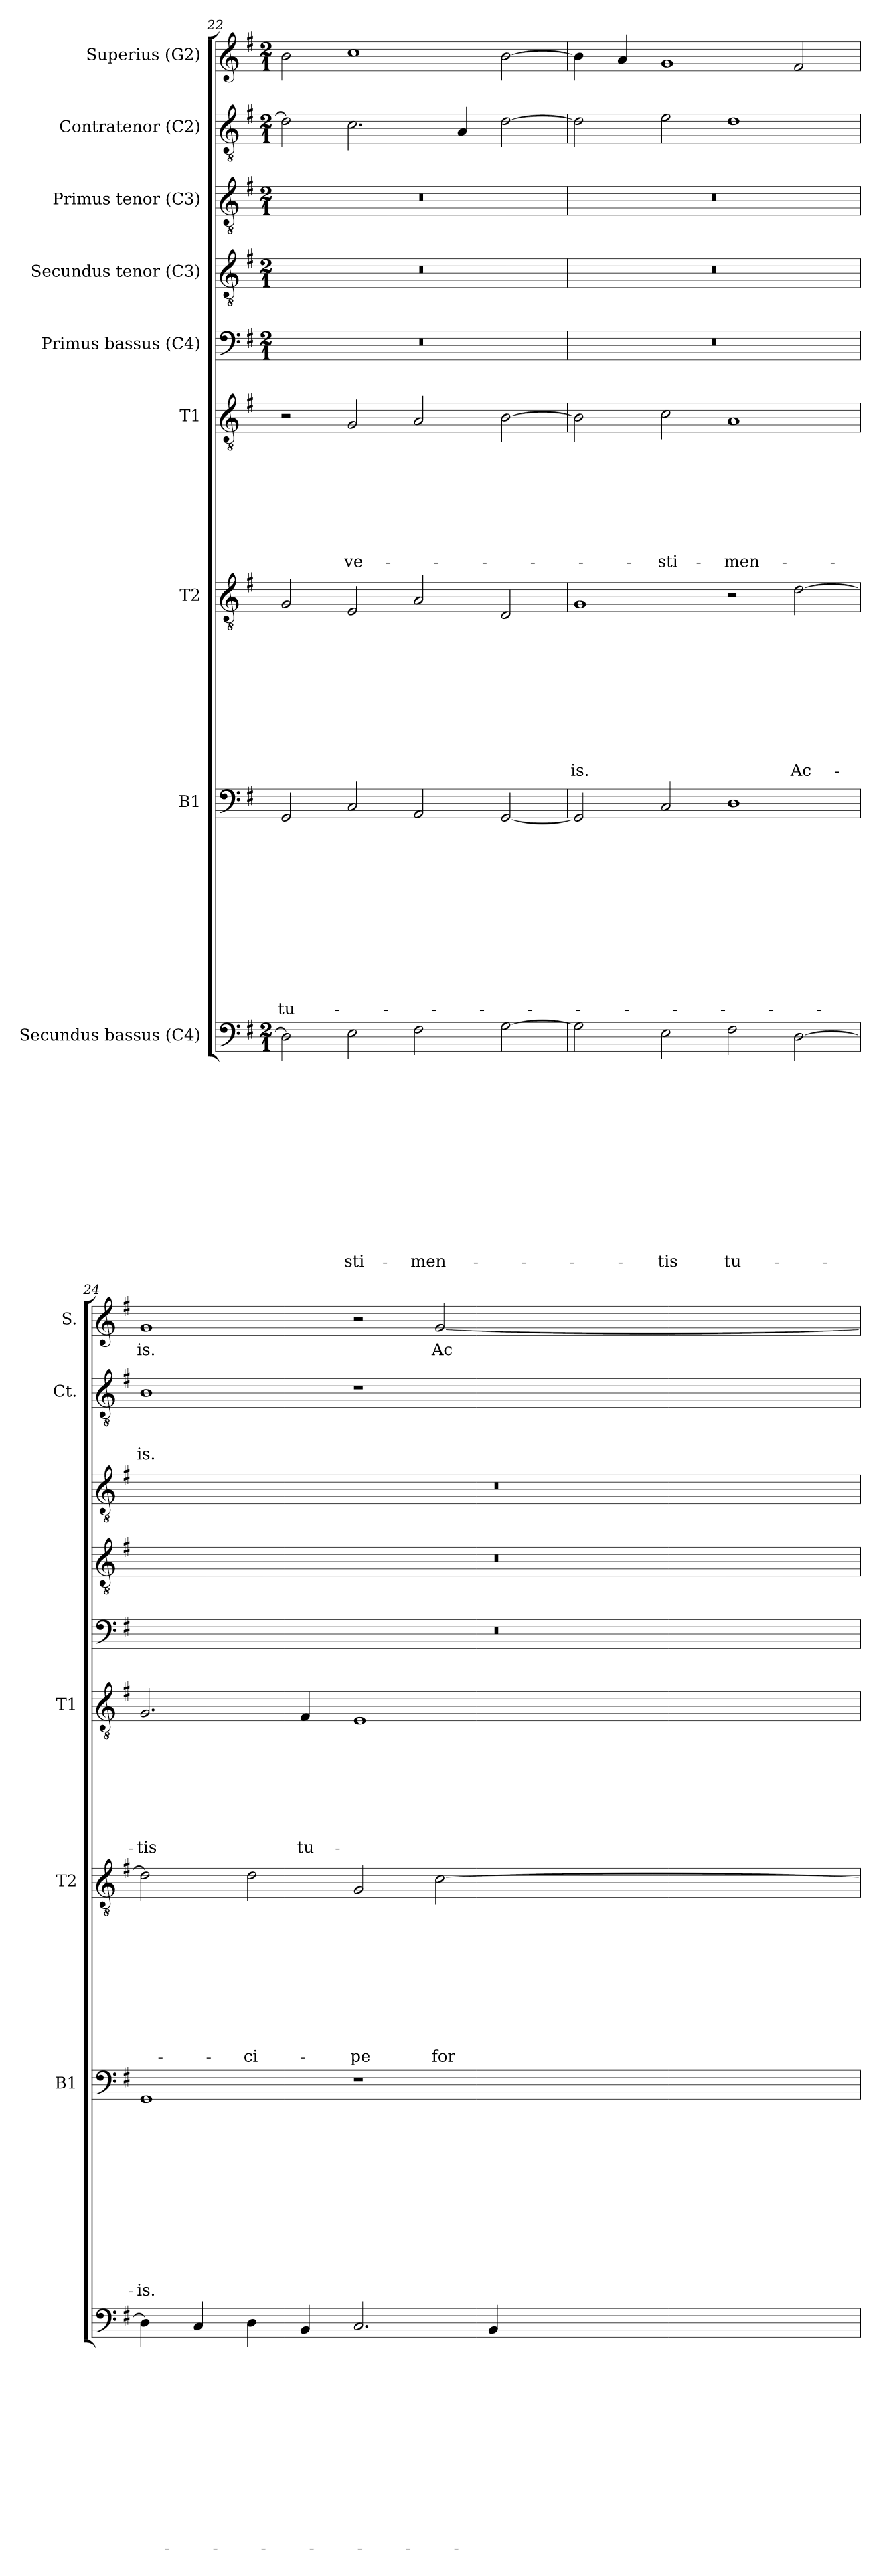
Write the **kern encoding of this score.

**kern	**text	**text	**text	**text	**text	**text	**text	**text	**text	**text	**text	**text	**text	**kern	**text	**text	**text	**text	**text	**text	**text	**text	**text	**text	**text	**text	**kern	**text	**text	**text	**text	**text	**text	**text	**text	**text	**text	**kern	**text	**text	**text	**text	**text	**text	**text	**text	**kern	**kern	**kern	**kern	**text	**text	**text	**kern	**text
*part9	*part9	*part9	*part9	*part9	*part9	*part9	*part9	*part9	*part9	*part9	*part9	*part9	*part9	*part8	*part8	*part8	*part8	*part8	*part8	*part8	*part8	*part8	*part8	*part8	*part8	*part8	*part7	*part7	*part7	*part7	*part7	*part7	*part7	*part7	*part7	*part7	*part7	*part6	*part6	*part6	*part6	*part6	*part6	*part6	*part6	*part6	*part5	*part4	*part3	*part2	*part2	*part2	*part2	*part1	*part1
*staff9	*staff9	*staff9	*staff9	*staff9	*staff9	*staff9	*staff9	*staff9	*staff9	*staff9	*staff9	*staff9	*staff9	*staff8	*staff8	*staff8	*staff8	*staff8	*staff8	*staff8	*staff8	*staff8	*staff8	*staff8	*staff8	*staff8	*staff7	*staff7	*staff7	*staff7	*staff7	*staff7	*staff7	*staff7	*staff7	*staff7	*staff7	*staff6	*staff6	*staff6	*staff6	*staff6	*staff6	*staff6	*staff6	*staff6	*staff5	*staff4	*staff3	*staff2	*staff2	*staff2	*staff2	*staff1	*staff1
*I"Secundus bassus (C4)	*	*	*	*	*	*	*	*	*	*	*	*	*	*I"B1	*	*	*	*	*	*	*	*	*	*	*	*	*I"T2	*	*	*	*	*	*	*	*	*	*	*I"T1	*	*	*	*	*	*	*	*	*I"Primus bassus (C4)	*I"Secundus tenor (C3)	*I"Primus tenor (C3)	*I"Contratenor (C2)	*	*	*	*I"Superius (G2)	*
*	*	*	*	*	*	*	*	*	*	*	*	*	*	*I'B1	*	*	*	*	*	*	*	*	*	*	*	*	*I'T2	*	*	*	*	*	*	*	*	*	*	*I'T1	*	*	*	*	*	*	*	*	*	*	*	*I'Ct.	*	*	*	*I'S.	*
*clefF4	*	*	*	*	*	*	*	*	*	*	*	*	*	*clefF4	*	*	*	*	*	*	*	*	*	*	*	*	*clefGv2	*	*	*	*	*	*	*	*	*	*	*clefGv2	*	*	*	*	*	*	*	*	*clefF4	*clefGv2	*clefGv2	*clefGv2	*	*	*	*clefG2	*
*k[f#]	*	*	*	*	*	*	*	*	*	*	*	*	*	*k[f#]	*	*	*	*	*	*	*	*	*	*	*	*	*k[f#]	*	*	*	*	*	*	*	*	*	*	*k[f#]	*	*	*	*	*	*	*	*	*k[f#]	*k[f#]	*k[f#]	*k[f#]	*	*	*	*k[f#]	*
*G:	*	*	*	*	*	*	*	*	*	*	*	*	*	*G:	*	*	*	*	*	*	*	*	*	*	*	*	*G:	*	*	*	*	*	*	*	*	*	*	*G:	*	*	*	*	*	*	*	*	*G:	*G:	*G:	*G:	*	*	*	*G:	*
*M2/1	*	*	*	*	*	*	*	*	*	*	*	*	*	*	*	*	*	*	*	*	*	*	*	*	*	*	*	*	*	*	*	*	*	*	*	*	*	*	*	*	*	*	*	*	*	*	*M2/1	*M2/1	*M2/1	*M2/1	*	*	*	*M2/1	*
=22	=22	=22	=22	=22	=22	=22	=22	=22	=22	=22	=22	=22	=22	=22	=22	=22	=22	=22	=22	=22	=22	=22	=22	=22	=22	=22	=22	=22	=22	=22	=22	=22	=22	=22	=22	=22	=22	=22	=22	=22	=22	=22	=22	=22	=22	=22	=22	=22	=22	=22	=22	=22	=22	=22	=22
!	!	!	!	!	!	!	!	!	!	!	!	!	!	!	!	!	!	!	!	!	!	!	!	!	!	!LO:LY:b	!	!	!	!	!	!	!	!	!	!	!	!	!	!	!	!	!	!	!	!	!	!	!	!	!	!	!	!	!
2D\]	.	.	.	.	.	.	.	.	.	.	.	.	.	2GG/	.	.	.	.	.	.	.	.	.	.	.	tu-	2G/	.	.	.	.	.	.	.	.	.	.	2r	.	.	.	.	.	.	.	.	0r	0r	0r	2d\]	.	.	.	2b\	.
!	!	!	!	!	!	!	!	!	!	!	!	!	!LO:LY:b	!	!	!	!	!	!	!	!	!	!	!	!	!	!	!	!	!	!	!	!	!	!	!	!	!	!	!	!	!	!	!	!	!LO:LY:b	!	!	!	!	!	!	!	!	!
2E\	.	.	.	.	.	.	.	.	.	.	.	.	-sti-	2C/	.	.	.	.	.	.	.	.	.	.	.	.	2E/	.	.	.	.	.	.	.	.	.	.	2G/	.	.	.	.	.	.	.	ve-	.	.	.	2.c\	.	.	.	1cc	.
!	!	!	!	!	!	!	!	!	!	!	!	!	!LO:LY:b	!	!	!	!	!	!	!	!	!	!	!	!	!	!	!	!	!	!	!	!	!	!	!	!	!	!	!	!	!	!	!	!	!	!	!	!	!	!	!	!	!	!
2F#\	.	.	.	.	.	.	.	.	.	.	.	.	-men-	2AA/	.	.	.	.	.	.	.	.	.	.	.	.	2A/	.	.	.	.	.	.	.	.	.	.	2A/	.	.	.	.	.	.	.	.	.	.	.	.	.	.	.	.	.
.	.	.	.	.	.	.	.	.	.	.	.	.	.	.	.	.	.	.	.	.	.	.	.	.	.	.	.	.	.	.	.	.	.	.	.	.	.	.	.	.	.	.	.	.	.	.	.	.	.	4A/	.	.	.	.	.
[>2G\	.	.	.	.	.	.	.	.	.	.	.	.	.	[<2GG/	.	.	.	.	.	.	.	.	.	.	.	.	2D/	.	.	.	.	.	.	.	.	.	.	[>2B\	.	.	.	.	.	.	.	.	.	.	.	[>2d\	.	.	.	[>2b\	.
=23	=23	=23	=23	=23	=23	=23	=23	=23	=23	=23	=23	=23	=23	=23	=23	=23	=23	=23	=23	=23	=23	=23	=23	=23	=23	=23	=23	=23	=23	=23	=23	=23	=23	=23	=23	=23	=23	=23	=23	=23	=23	=23	=23	=23	=23	=23	=23	=23	=23	=23	=23	=23	=23	=23	=23
!	!	!	!	!	!	!	!	!	!	!	!	!	!	!	!	!	!	!	!	!	!	!	!	!	!	!	!	!	!	!	!	!	!	!	!	!	!LO:LY:b	!	!	!	!	!	!	!	!	!	!	!	!	!	!	!	!	!	!
2G\]	.	.	.	.	.	.	.	.	.	.	.	.	.	2GG/]	.	.	.	.	.	.	.	.	.	.	.	.	1G	.	.	.	.	.	.	.	.	.	-is.	2B\]	.	.	.	.	.	.	.	.	0r	0r	0r	2d\]	.	.	.	4b\]	.
.	.	.	.	.	.	.	.	.	.	.	.	.	.	.	.	.	.	.	.	.	.	.	.	.	.	.	.	.	.	.	.	.	.	.	.	.	.	.	.	.	.	.	.	.	.	.	.	.	.	.	.	.	.	4a/	.
!	!	!	!	!	!	!	!	!	!	!	!	!	!LO:LY:b	!	!	!	!	!	!	!	!	!	!	!	!	!	!	!	!	!	!	!	!	!	!	!	!	!	!	!	!	!	!	!	!	!LO:LY:b	!	!	!	!	!	!	!	!	!
2E\	.	.	.	.	.	.	.	.	.	.	.	.	-tis	2C/	.	.	.	.	.	.	.	.	.	.	.	.	.	.	.	.	.	.	.	.	.	.	.	2c\	.	.	.	.	.	.	.	-sti-	.	.	.	2e\	.	.	.	1g	.
!	!	!	!	!	!	!	!	!	!	!	!	!	!LO:LY:b	!	!	!	!	!	!	!	!	!	!	!	!	!	!	!	!	!	!	!	!	!	!	!	!	!	!	!	!	!	!	!	!	!LO:LY:b	!	!	!	!	!	!	!	!	!
2F#\	.	.	.	.	.	.	.	.	.	.	.	.	tu-	1D	.	.	.	.	.	.	.	.	.	.	.	.	2r	.	.	.	.	.	.	.	.	.	.	1A	.	.	.	.	.	.	.	-men-	.	.	.	1d	.	.	.	.	.
!	!	!	!	!	!	!	!	!	!	!	!	!	!	!	!	!	!	!	!	!	!	!	!	!	!	!	!	!	!	!	!	!	!	!	!	!	!LO:LY:b	!	!	!	!	!	!	!	!	!	!	!	!	!	!	!	!	!	!
[>2D\	.	.	.	.	.	.	.	.	.	.	.	.	.	.	.	.	.	.	.	.	.	.	.	.	.	.	[>2d\	.	.	.	.	.	.	.	.	.	Ac-	.	.	.	.	.	.	.	.	.	.	.	.	.	.	.	.	2f#/	.
=24	=24	=24	=24	=24	=24	=24	=24	=24	=24	=24	=24	=24	=24	=24	=24	=24	=24	=24	=24	=24	=24	=24	=24	=24	=24	=24	=24	=24	=24	=24	=24	=24	=24	=24	=24	=24	=24	=24	=24	=24	=24	=24	=24	=24	=24	=24	=24	=24	=24	=24	=24	=24	=24	=24	=24
!	!	!	!	!	!	!	!	!	!	!	!	!	!	!	!	!	!	!	!	!	!	!	!	!	!	!LO:LY:b	!	!	!	!	!	!	!	!	!	!	!	!	!	!	!	!	!	!	!	!LO:LY:b	!	!	!	!	!	!	!LO:LY:b	!	!LO:LY:b
4D\]	.	.	.	.	.	.	.	.	.	.	.	.	.	1GG	.	.	.	.	.	.	.	.	.	.	.	-is.	2d\]	.	.	.	.	.	.	.	.	.	.	2.G/	.	.	.	.	.	.	.	-tis	0r	0r	0r	1B	.	.	-is.	1g	-is.
4C/	.	.	.	.	.	.	.	.	.	.	.	.	.	.	.	.	.	.	.	.	.	.	.	.	.	.	.	.	.	.	.	.	.	.	.	.	.	.	.	.	.	.	.	.	.	.	.	.	.	.	.	.	.	.	.
!	!	!	!	!	!	!	!	!	!	!	!	!	!	!	!	!	!	!	!	!	!	!	!	!	!	!	!	!	!	!	!	!	!	!	!	!	!LO:LY:b	!	!	!	!	!	!	!	!	!	!	!	!	!	!	!	!	!	!
4D\	.	.	.	.	.	.	.	.	.	.	.	.	.	.	.	.	.	.	.	.	.	.	.	.	.	.	2d\	.	.	.	.	.	.	.	.	.	-ci-	.	.	.	.	.	.	.	.	.	.	.	.	.	.	.	.	.	.
!	!	!	!	!	!	!	!	!	!	!	!	!	!	!	!	!	!	!	!	!	!	!	!	!	!	!	!	!	!	!	!	!	!	!	!	!	!	!	!	!	!	!	!	!	!	!LO:LY:b	!	!	!	!	!	!	!	!	!
4BB/	.	.	.	.	.	.	.	.	.	.	.	.	.	.	.	.	.	.	.	.	.	.	.	.	.	.	.	.	.	.	.	.	.	.	.	.	.	4F#/	.	.	.	.	.	.	.	tu-	.	.	.	.	.	.	.	.	.
!	!	!	!	!	!	!	!	!	!	!	!	!	!	!	!	!	!	!	!	!	!	!	!	!	!	!	!	!	!	!	!	!	!	!	!	!	!LO:LY:b	!	!	!	!	!	!	!	!	!	!	!	!	!	!	!	!	!	!
2.C/	.	.	.	.	.	.	.	.	.	.	.	.	.	1r	.	.	.	.	.	.	.	.	.	.	.	.	2G/	.	.	.	.	.	.	.	.	.	-pe	1E	.	.	.	.	.	.	.	.	.	.	.	1r	.	.	.	2r	.
!	!	!	!	!	!	!	!	!	!	!	!	!	!	!	!	!	!	!	!	!	!	!	!	!	!	!	!	!	!	!	!	!	!	!	!	!	!LO:LY:b	!	!	!	!	!	!	!	!	!	!	!	!	!	!	!	!	!	!LO:LY:b
.	.	.	.	.	.	.	.	.	.	.	.	.	.	.	.	.	.	.	.	.	.	.	.	.	.	.	[>2c\	.	.	.	.	.	.	.	.	.	for-	.	.	.	.	.	.	.	.	.	.	.	.	.	.	.	.	[<2g/	Ac-
4BB/	.	.	.	.	.	.	.	.	.	.	.	.	.	.	.	.	.	.	.	.	.	.	.	.	.	.	.	.	.	.	.	.	.	.	.	.	.	.	.	.	.	.	.	.	.	.	.	.	.	.	.	.	.	.	.
=	=	=	=	=	=	=	=	=	=	=	=	=	=	=	=	=	=	=	=	=	=	=	=	=	=	=	=	=	=	=	=	=	=	=	=	=	=	=	=	=	=	=	=	=	=	=	=	=	=	=	=	=	=	=	=
*-	*-	*-	*-	*-	*-	*-	*-	*-	*-	*-	*-	*-	*-	*-	*-	*-	*-	*-	*-	*-	*-	*-	*-	*-	*-	*-	*-	*-	*-	*-	*-	*-	*-	*-	*-	*-	*-	*-	*-	*-	*-	*-	*-	*-	*-	*-	*-	*-	*-	*-	*-	*-	*-	*-	*-
